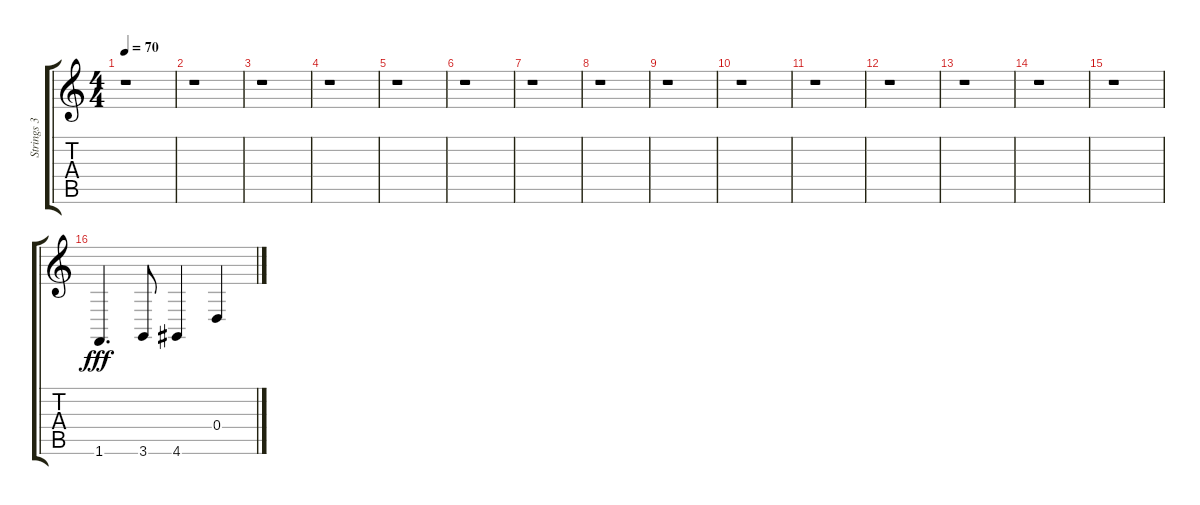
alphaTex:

\track ("Strings 3" "Strings 3") {instrument stringensemble1}
\staff {score tabs}
\tuning (E4 B3 G3 D3 A2 E2) {hide}
\ts (4 4)
\tempo 70
\clef g2
\ks c
r.1{dy f} |
r.1 |
r.1 |
r.1 |
r.1 |
r.1 |
r.1 |
r.1 |
r.1 |
r.1 |
r.1 |
r.1 |
r.1 |
r.1 |
r.1 |
1.6.4{d dy fff} 3.6.8 4.6.4 0.4.4
